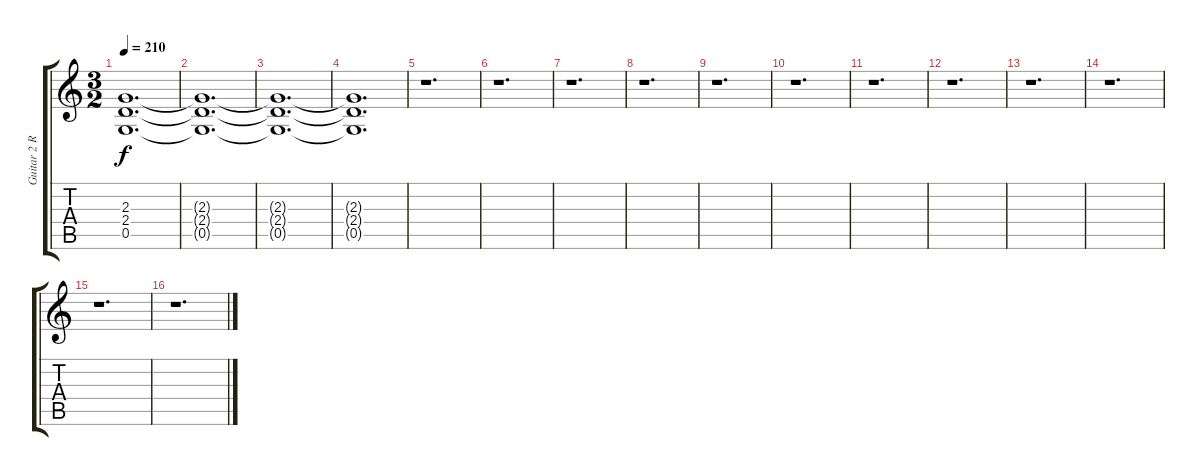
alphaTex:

\track ("Guitar 2 Rhythm" "Guitar 2 R") {instrument distortionguitar}
\staff {score tabs}
\tuning (D4 A3 F3 C3 G2 D2) {hide}
\ts (3 2)
\tempo 210
\clef g2
\ks c
(2.3 2.4 0.5).1{d dy f} |
(2.3{t} 2.4{t} 0.5{t}).1{d} |
(2.3{t} 2.4{t} 0.5{t}).1{d} |
(2.3{t} 2.4{t} 0.5{t}).1{d} |
r.1{d} |
r.1{d} |
r.1{d} |
r.1{d} |
r.1{d} |
r.1{d} |
r.1{d} |
r.1{d} |
r.1{d} |
r.1{d} |
r.1{d} |
r.1{d}
